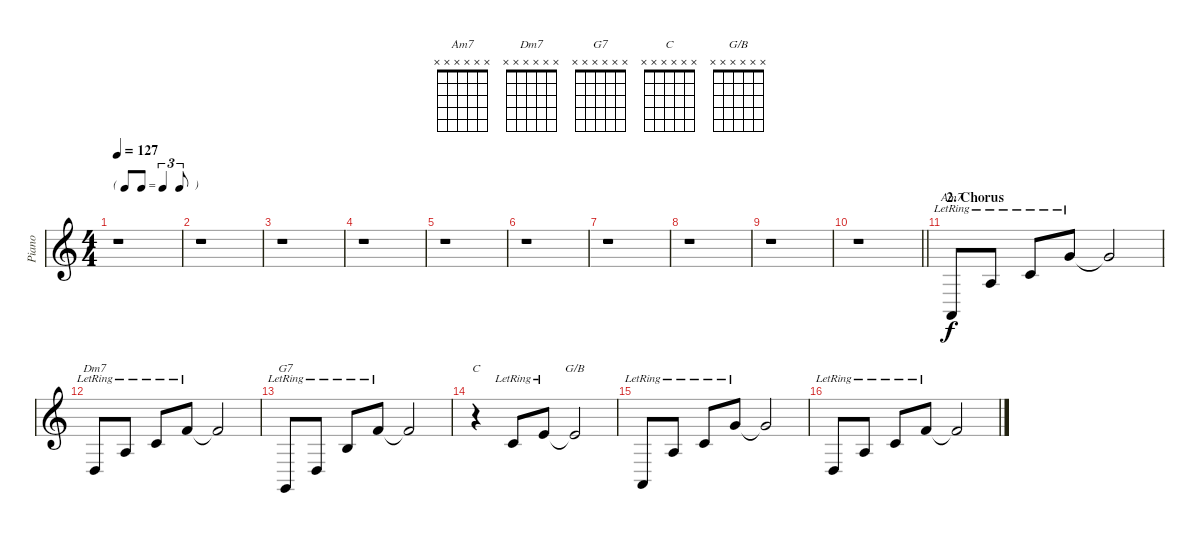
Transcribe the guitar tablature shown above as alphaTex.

\track ("Piano" "Piano") {instrument acousticgrandpiano}
\staff {score}
\tuning (E4 B3 G3 D3 A2 E2) {hide}
\chord ("Am7" x x x x x x)
\chord ("Dm7" x x x x x x)
\chord ("G7" x x x x x x)
\chord ("C" x x x x x x)
\chord ("G/B" x x x x x x)
\ts (4 4)
\tf triplet8th
\tempo 127
\clef g2
\ks c
r.1{dy f} |
r.1 |
r.1 |
r.1 |
r.1 |
r.1 |
r.1 |
r.1 |
r.1 |
\barLineRight lightlight
r.1 |
\section ("" "2. Chorus")
0.5{lr}.8{ch "Am7"} 2.3{lr}.8 1.2{lr}.8 3.1{lr}.8 3.1{t}.2 |
0.4{lr}.8{ch "Dm7"} 2.3{lr}.8 1.2{lr}.8 1.1{lr}.8 1.1{t}.2 |
3.6{lr}.8{ch "G7"} 0.4{lr}.8 0.2{lr}.8 1.1{lr}.8 1.1{t}.2 |
r.4{ch "C"} 1.2{lr}.8 0.1{lr}.8 0.1{t}.2{ch "G/B"} |
0.5{lr}.8 2.3{lr}.8 1.2{lr}.8 3.1{lr}.8 3.1{t}.2 |
0.4{lr}.8 2.3{lr}.8 1.2{lr}.8 1.1{lr}.8 1.1{t}.2
